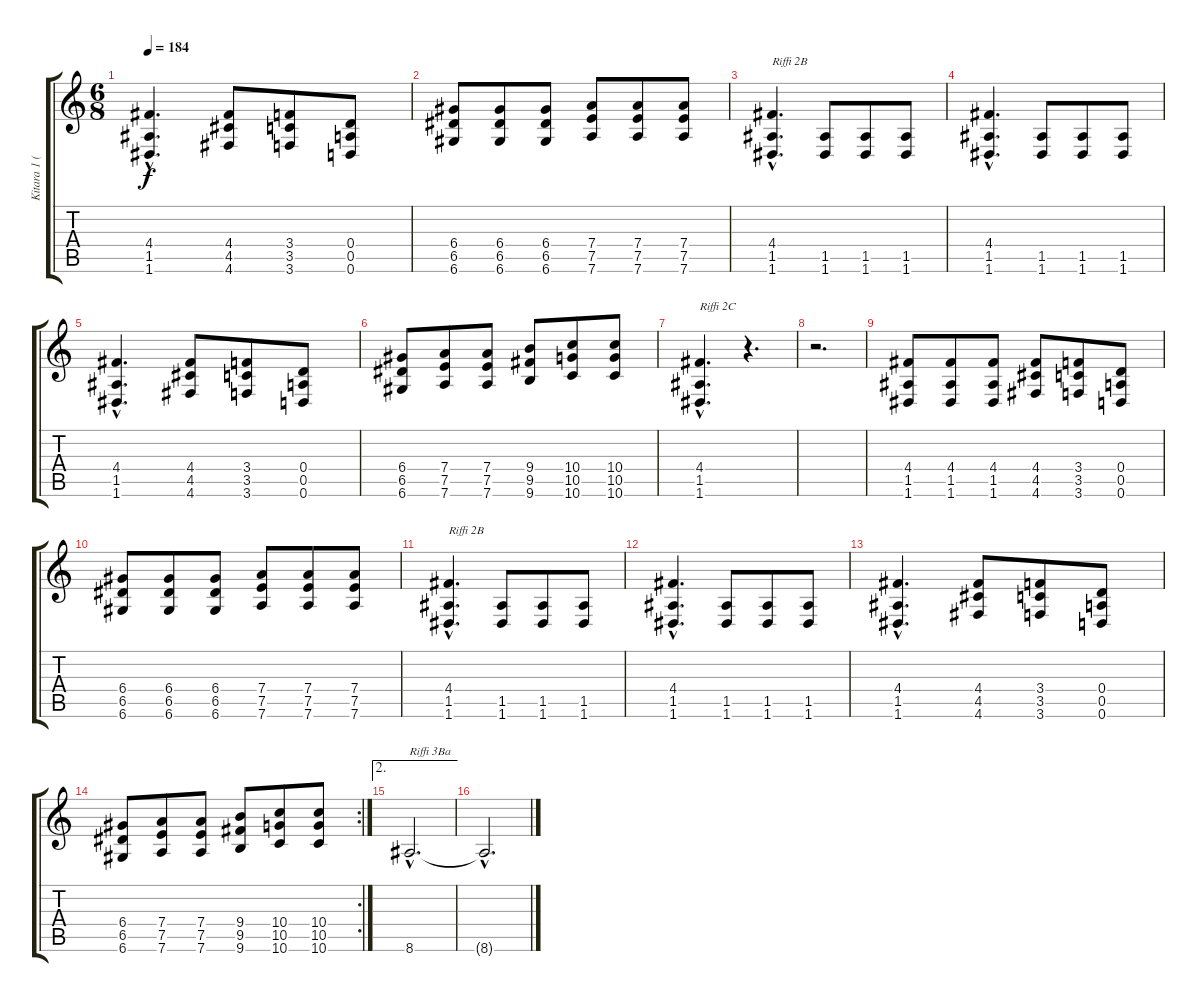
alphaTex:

\track ("Kitara 1 (Kuisma)" "Kitara 1 (") {instrument distortionguitar}
\staff {score tabs}
\tuning (E4 B3 G3 D3 A2 D2) {hide}
\ts (6 8)
\tempo 184
\clef g2
\ks c
(4.4{hac} 1.5{hac} 1.6{hac}).4{d dy f} (4.4 4.5 4.6).8 (3.4 3.5 3.6).8 (0.4 0.5 0.6).8 |
(6.4 6.5 6.6).8 (6.4 6.5 6.6).8 (6.4 6.5 6.6).8 (7.4 7.5 7.6).8 (7.4 7.5 7.6).8 (7.4 7.5 7.6).8 |
(4.4{hac} 1.5{hac} 1.6{hac}).4{d txt "Riffi 2B"} (1.5 1.6).8 (1.5 1.6).8 (1.5 1.6).8 |
(4.4{hac} 1.5{hac} 1.6{hac}).4{d} (1.5 1.6).8 (1.5 1.6).8 (1.5 1.6).8 |
(4.4{hac} 1.5{hac} 1.6{hac}).4{d} (4.4 4.5 4.6).8 (3.4 3.5 3.6).8 (0.4 0.5 0.6).8 |
(6.4 6.5 6.6).8 (7.4 7.5 7.6).8 (7.4 7.5 7.6).8 (9.4 9.5 9.6).8 (10.4 10.5 10.6).8 (10.4 10.5 10.6).8 |
(4.4{hac} 1.5{hac} 1.6{hac}).4{d txt "Riffi 2C"} r.4{d} |
r.2{d} |
(4.4 1.5 1.6).8 (4.4 1.5 1.6).8 (4.4 1.5 1.6).8 (4.4 4.5 4.6).8 (3.4 3.5 3.6).8 (0.4 0.5 0.6).8 |
(6.4 6.5 6.6).8 (6.4 6.5 6.6).8 (6.4 6.5 6.6).8 (7.4 7.5 7.6).8 (7.4 7.5 7.6).8 (7.4 7.5 7.6).8 |
(4.4{hac} 1.5{hac} 1.6{hac}).4{d txt "Riffi 2B"} (1.5 1.6).8 (1.5 1.6).8 (1.5 1.6).8 |
(4.4{hac} 1.5{hac} 1.6{hac}).4{d} (1.5 1.6).8 (1.5 1.6).8 (1.5 1.6).8 |
(4.4{hac} 1.5{hac} 1.6{hac}).4{d} (4.4 4.5 4.6).8 (3.4 3.5 3.6).8 (0.4 0.5 0.6).8 |
\rc 2
(6.4 6.5 6.6).8 (7.4 7.5 7.6).8 (7.4 7.5 7.6).8 (9.4 9.5 9.6).8 (10.4 10.5 10.6).8 (10.4 10.5 10.6).8 |
\ae 2
8.6{hac}.2{d txt "Riffi 3Ba"} |
8.6{hac t}.2{d}
